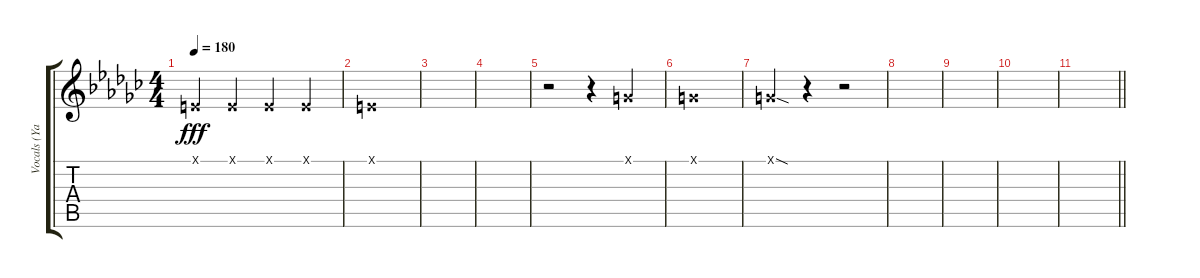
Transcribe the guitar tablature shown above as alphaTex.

\track ("Vocals (Yamanaka Sawako/\"Catherine\")" "Vocals (Ya") {instrument tuba}
\staff {score tabs}
\tuning (E4 B3 G3 D3 A2 E2) {hide}
\ts (4 4)
\tempo 180
\clef g2
\ks gb
0.1{x}.4{dy fff} 0.1{x}.4 0.1{x}.4 0.1{x}.4 |
0.1{x}.1 |
|
|
r.2 r.4 3.1{x}.4 |
3.1{x}.1 |
3.1{sod x}.4 r.4 r.2 |
|
|
|
\barLineRight lightlight
